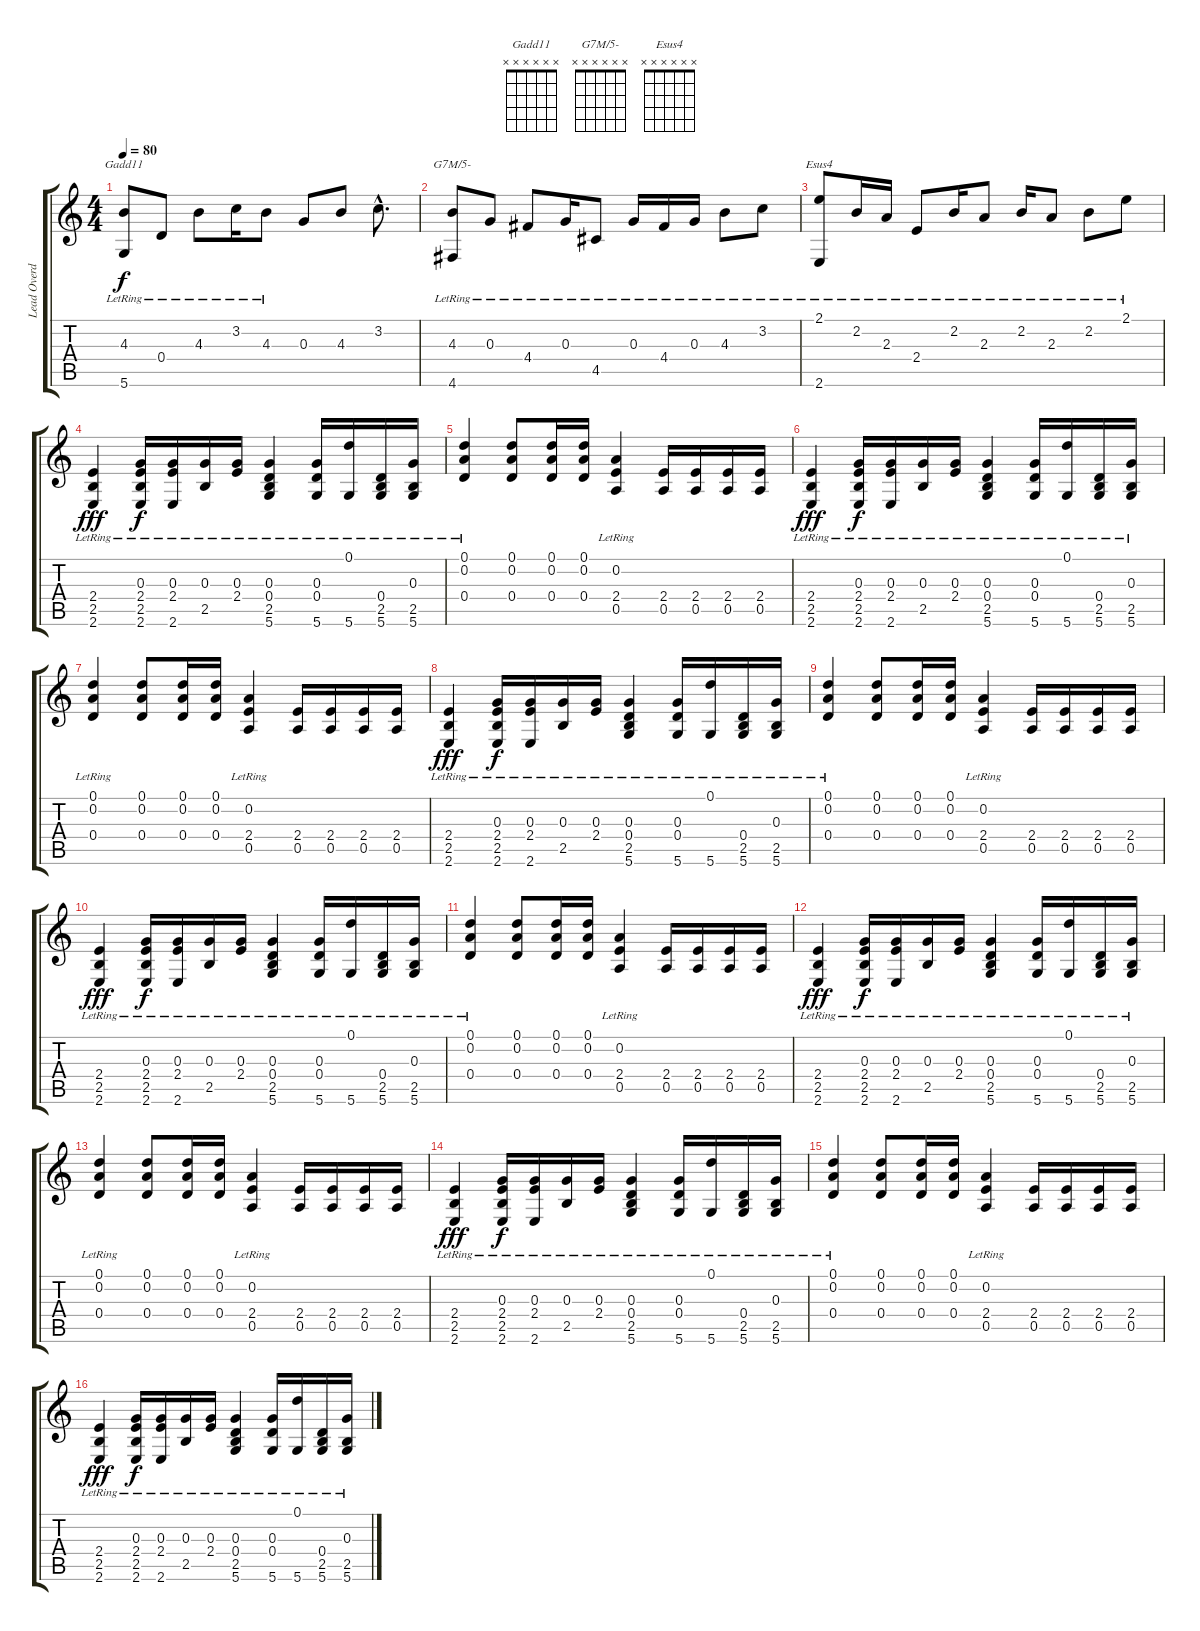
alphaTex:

\track ("Lead Overdub" "Lead Overd") {instrument acousticguitarnylon}
\staff {score tabs}
\tuning (D4 A3 G3 D3 A2 D2) {hide}
\chord ("Gadd11" x x x x x x)
\chord ("G7M/5-" x x x x x x)
\chord ("Esus4" x x x x x x)
\ts (4 4)
\tempo 80
\clef g2
\ks c
(4.3{lr} 5.6{lr}).8{ch "Gadd11" dy f} 0.4{lr}.8 4.3{lr}.8 3.2{lr}.16 4.3{lr}.8 0.3.8 4.3.8 3.2{hac}.8{d} |
(4.3{lr} 4.6{lr}).8{ch "G7M/5-"} 0.3{lr}.8 4.4{lr}.8 0.3{lr}.16 4.5{lr}.8 0.3{lr}.16 4.4{lr}.16 0.3{lr}.16 4.3{lr}.8 3.2{lr}.8 |
(2.1{lr} 2.6{lr}).8{ch "Esus4"} 2.2{lr}.16 2.3{lr}.16 2.4{lr}.8 2.2{lr}.16 2.3{lr}.8 2.2{lr}.16 2.3{lr}.8 2.2{lr}.8 2.1{lr}.8 |
(2.4{lr} 2.5{lr} 2.6{lr}).4{dy fff} (0.3{lr} 2.4{lr} 2.5{lr} 2.6{lr}).16{dy f} (0.3{lr} 2.4{lr} 2.6{lr}).16 (0.3{lr} 2.5{lr}).16 (0.3{lr} 2.4{lr}).16 (0.3{lr} 0.4{lr} 2.5{lr} 5.6{lr}).4 (0.3{lr} 0.4{lr} 5.6{lr}).16 (0.1{lr} 5.6{lr}).16 (0.4{lr} 2.5{lr} 5.6{lr}).16 (0.3{lr} 2.5{lr} 5.6{lr}).16 |
(0.1{lr} 0.2{lr} 0.4{lr}).4 (0.1 0.2 0.4).8 (0.1 0.2 0.4).16 (0.1 0.2 0.4).16 (0.2{lr} 2.4{lr} 0.5{lr}).4 (2.4 0.5).16 (2.4 0.5).16 (2.4 0.5).16 (2.4 0.5).16 |
(2.4{lr} 2.5{lr} 2.6{lr}).4{dy fff} (0.3{lr} 2.4{lr} 2.5{lr} 2.6{lr}).16{dy f} (0.3{lr} 2.4{lr} 2.6{lr}).16 (0.3{lr} 2.5{lr}).16 (0.3{lr} 2.4{lr}).16 (0.3{lr} 0.4{lr} 2.5{lr} 5.6{lr}).4 (0.3{lr} 0.4{lr} 5.6{lr}).16 (0.1{lr} 5.6{lr}).16 (0.4{lr} 2.5{lr} 5.6{lr}).16 (0.3{lr} 2.5{lr} 5.6{lr}).16 |
(0.1{lr} 0.2{lr} 0.4{lr}).4 (0.1 0.2 0.4).8 (0.1 0.2 0.4).16 (0.1 0.2 0.4).16 (0.2{lr} 2.4{lr} 0.5{lr}).4 (2.4 0.5).16 (2.4 0.5).16 (2.4 0.5).16 (2.4 0.5).16 |
(2.4{lr} 2.5{lr} 2.6{lr}).4{dy fff} (0.3{lr} 2.4{lr} 2.5{lr} 2.6{lr}).16{dy f} (0.3{lr} 2.4{lr} 2.6{lr}).16 (0.3{lr} 2.5{lr}).16 (0.3{lr} 2.4{lr}).16 (0.3{lr} 0.4{lr} 2.5{lr} 5.6{lr}).4 (0.3{lr} 0.4{lr} 5.6{lr}).16 (0.1{lr} 5.6{lr}).16 (0.4{lr} 2.5{lr} 5.6{lr}).16 (0.3{lr} 2.5{lr} 5.6{lr}).16 |
(0.1{lr} 0.2{lr} 0.4{lr}).4 (0.1 0.2 0.4).8 (0.1 0.2 0.4).16 (0.1 0.2 0.4).16 (0.2{lr} 2.4{lr} 0.5{lr}).4 (2.4 0.5).16 (2.4 0.5).16 (2.4 0.5).16 (2.4 0.5).16 |
(2.4{lr} 2.5{lr} 2.6{lr}).4{dy fff} (0.3{lr} 2.4{lr} 2.5{lr} 2.6{lr}).16{dy f} (0.3{lr} 2.4{lr} 2.6{lr}).16 (0.3{lr} 2.5{lr}).16 (0.3{lr} 2.4{lr}).16 (0.3{lr} 0.4{lr} 2.5{lr} 5.6{lr}).4 (0.3{lr} 0.4{lr} 5.6{lr}).16 (0.1{lr} 5.6{lr}).16 (0.4{lr} 2.5{lr} 5.6{lr}).16 (0.3{lr} 2.5{lr} 5.6{lr}).16 |
(0.1{lr} 0.2{lr} 0.4{lr}).4 (0.1 0.2 0.4).8 (0.1 0.2 0.4).16 (0.1 0.2 0.4).16 (0.2{lr} 2.4{lr} 0.5{lr}).4 (2.4 0.5).16 (2.4 0.5).16 (2.4 0.5).16 (2.4 0.5).16 |
(2.4{lr} 2.5{lr} 2.6{lr}).4{dy fff} (0.3{lr} 2.4{lr} 2.5{lr} 2.6{lr}).16{dy f} (0.3{lr} 2.4{lr} 2.6{lr}).16 (0.3{lr} 2.5{lr}).16 (0.3{lr} 2.4{lr}).16 (0.3{lr} 0.4{lr} 2.5{lr} 5.6{lr}).4 (0.3{lr} 0.4{lr} 5.6{lr}).16 (0.1{lr} 5.6{lr}).16 (0.4{lr} 2.5{lr} 5.6{lr}).16 (0.3{lr} 2.5{lr} 5.6{lr}).16 |
(0.1{lr} 0.2{lr} 0.4{lr}).4 (0.1 0.2 0.4).8 (0.1 0.2 0.4).16 (0.1 0.2 0.4).16 (0.2{lr} 2.4{lr} 0.5{lr}).4 (2.4 0.5).16 (2.4 0.5).16 (2.4 0.5).16 (2.4 0.5).16 |
(2.4{lr} 2.5{lr} 2.6{lr}).4{dy fff} (0.3{lr} 2.4{lr} 2.5{lr} 2.6{lr}).16{dy f} (0.3{lr} 2.4{lr} 2.6{lr}).16 (0.3{lr} 2.5{lr}).16 (0.3{lr} 2.4{lr}).16 (0.3{lr} 0.4{lr} 2.5{lr} 5.6{lr}).4 (0.3{lr} 0.4{lr} 5.6{lr}).16 (0.1{lr} 5.6{lr}).16 (0.4{lr} 2.5{lr} 5.6{lr}).16 (0.3{lr} 2.5{lr} 5.6{lr}).16 |
(0.1{lr} 0.2{lr} 0.4{lr}).4 (0.1 0.2 0.4).8 (0.1 0.2 0.4).16 (0.1 0.2 0.4).16 (0.2{lr} 2.4{lr} 0.5{lr}).4 (2.4 0.5).16 (2.4 0.5).16 (2.4 0.5).16 (2.4 0.5).16 |
(2.4{lr} 2.5{lr} 2.6{lr}).4{dy fff} (0.3{lr} 2.4{lr} 2.5{lr} 2.6{lr}).16{dy f} (0.3{lr} 2.4{lr} 2.6{lr}).16 (0.3{lr} 2.5{lr}).16 (0.3{lr} 2.4{lr}).16 (0.3{lr} 0.4{lr} 2.5{lr} 5.6{lr}).4 (0.3{lr} 0.4{lr} 5.6{lr}).16 (0.1{lr} 5.6{lr}).16 (0.4{lr} 2.5{lr} 5.6{lr}).16 (0.3{lr} 2.5{lr} 5.6{lr}).16
